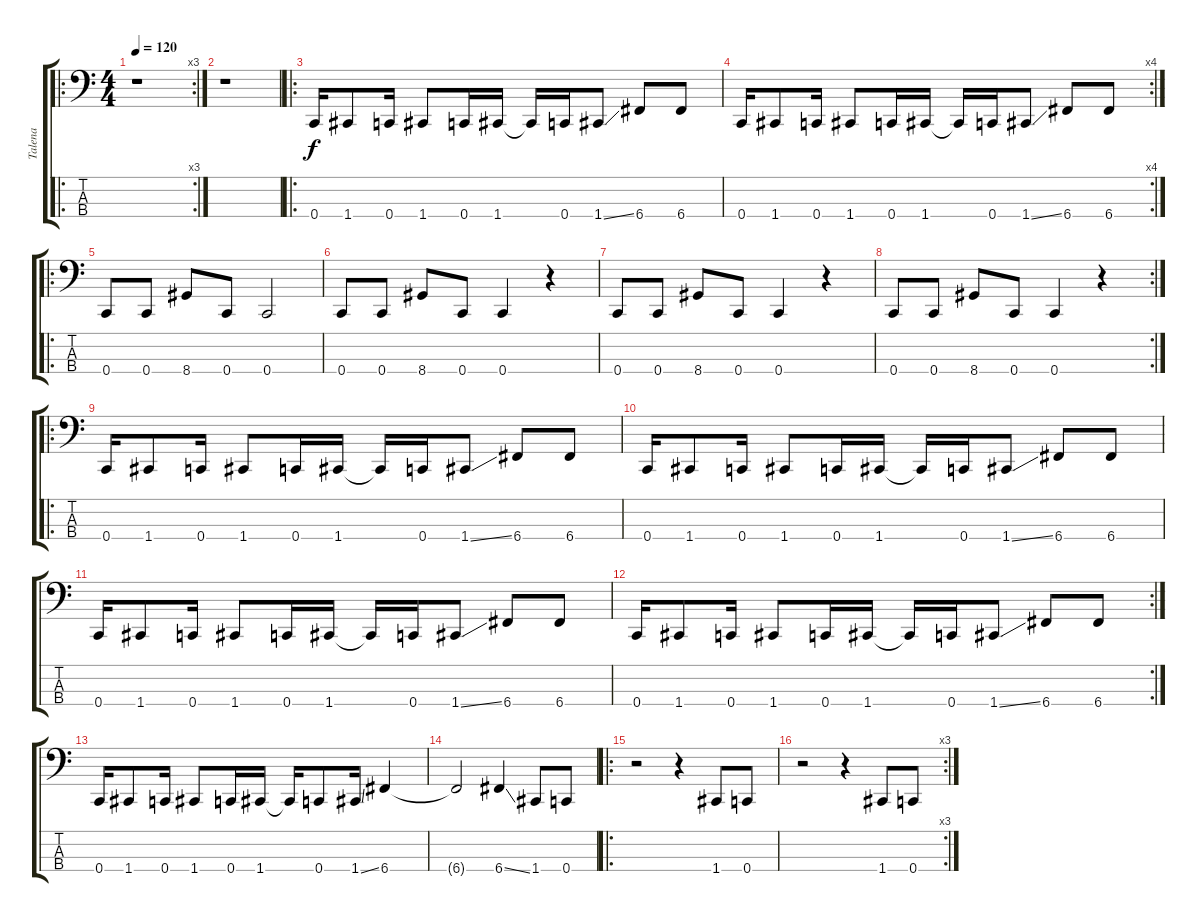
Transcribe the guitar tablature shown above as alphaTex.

\track ("Talena" "Talena") {instrument electricbasspick}
\staff {score tabs}
\tuning (F2 C2 G1 C1) {hide}
\ro
\rc 3
\ts (4 4)
\tempo 120
\clef f4
\ks c
r.1{dy f instrument electricbasspick} |
r.1 |
\ro
0.4.16 1.4.8 0.4.16 1.4.8 0.4.16 1.4.16 1.4{t}.16 0.4.16 1.4{ss}.8 6.4.8 6.4.8 |
\rc 4
0.4.16 1.4.8 0.4.16 1.4.8 0.4.16 1.4.16 1.4{t}.16 0.4.16 1.4{ss}.8 6.4.8 6.4.8 |
\ro
0.4.8 0.4.8 8.4.8 0.4.8 0.4.2 |
0.4.8 0.4.8 8.4.8 0.4.8 0.4.4 r.4 |
0.4.8 0.4.8 8.4.8 0.4.8 0.4.4 r.4 |
\rc 2
0.4.8 0.4.8 8.4.8 0.4.8 0.4.4 r.4 |
\ro
0.4.16 1.4.8 0.4.16 1.4.8 0.4.16 1.4.16 1.4{t}.16 0.4.16 1.4{ss}.8 6.4.8 6.4.8 |
0.4.16 1.4.8 0.4.16 1.4.8 0.4.16 1.4.16 1.4{t}.16 0.4.16 1.4{ss}.8 6.4.8 6.4.8 |
0.4.16 1.4.8 0.4.16 1.4.8 0.4.16 1.4.16 1.4{t}.16 0.4.16 1.4{ss}.8 6.4.8 6.4.8 |
\rc 2
0.4.16 1.4.8 0.4.16 1.4.8 0.4.16 1.4.16 1.4{t}.16 0.4.16 1.4{ss}.8 6.4.8 6.4.8 |
0.4.16 1.4.8 0.4.16 1.4.8 0.4.16 1.4.16 1.4{t}.16 0.4.8 1.4{ss}.16 6.4.4 |
6.4{t}.2 6.4{ss}.4 1.4.8 0.4.8 |
\ro
r.2 r.4 1.4.8 0.4.8 |
\rc 3
r.2 r.4 1.4.8 0.4.8
